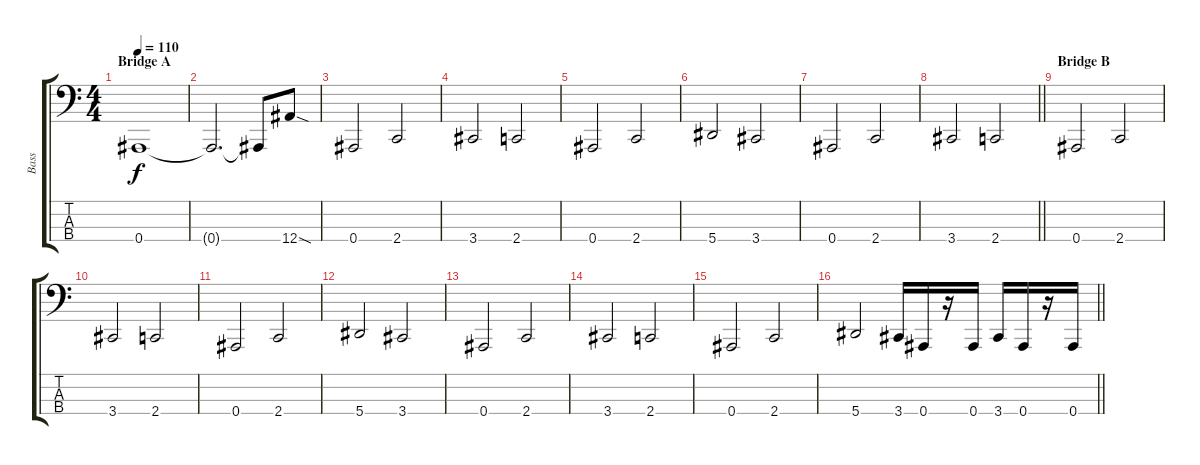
\track ("Bass" "Bass") {instrument electricbassfinger}
\staff {score tabs}
\tuning (Eb2 Bb1 F1 Bb0) {hide}
\ts (4 4)
\section ("" "Bridge A")
\tempo 110
\clef f4
\ks c
0.4.1{dy f} |
0.4{t}.2{d} 0.4{t}.8 12.4{sod}.8 |
0.4.2 2.4.2 |
3.4.2 2.4.2 |
0.4.2 2.4.2 |
5.4.2 3.4.2 |
0.4.2 2.4.2 |
\barLineRight lightlight
3.4.2 2.4.2 |
\section ("" "Bridge B")
0.4.2 2.4.2 |
3.4.2 2.4.2 |
0.4.2 2.4.2 |
5.4.2 3.4.2 |
0.4.2 2.4.2 |
3.4.2 2.4.2 |
0.4.2 2.4.2 |
\barLineRight lightlight
5.4.2 3.4.16 0.4.16 r.16 0.4.16 3.4.16 0.4.16 r.16 0.4.16
